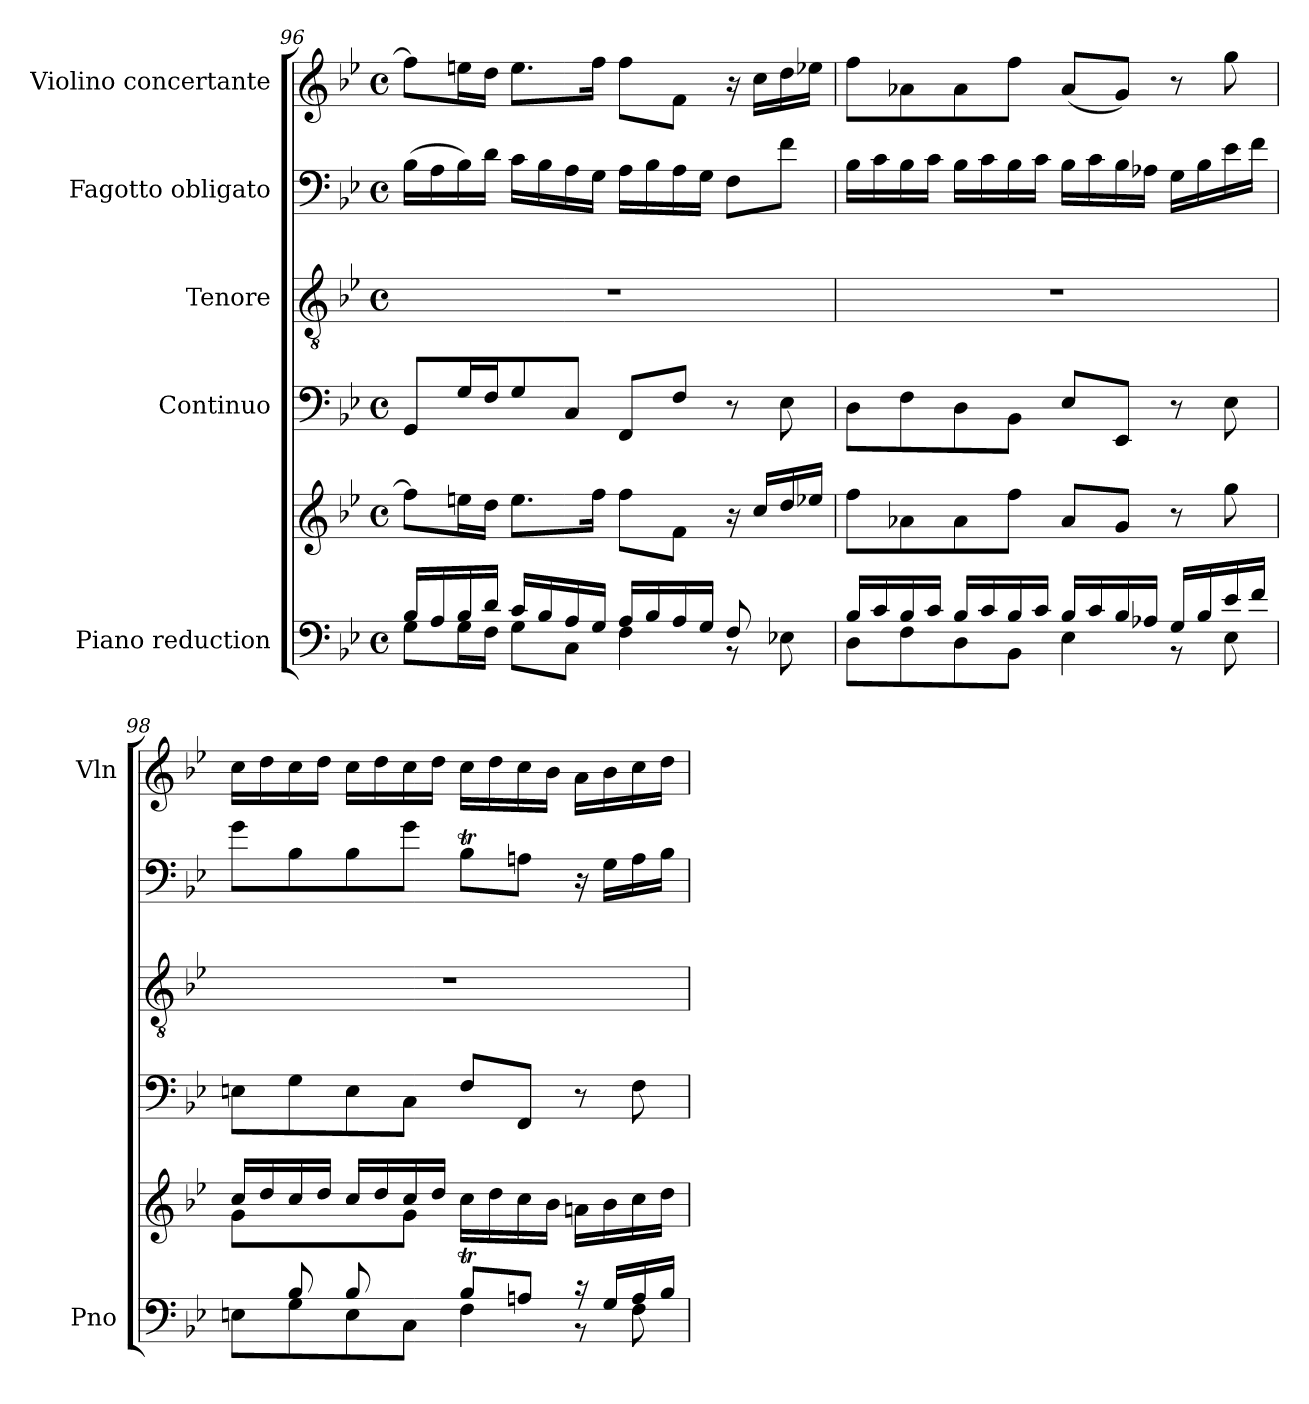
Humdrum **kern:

**kern	**kern	**kern	**kern	**kern	**kern
*part5	*part5	*part4	*part3	*part2	*part1
*staff6	*staff5	*staff4	*staff3	*staff2	*staff1
*I"Piano reduction	*	*I"Continuo	*I"Tenore	*I"Fagotto obligato	*I"Violino concertante
*I'Pno	*	*	*	*	*I'Vln
*clefF4	*clefG2	*clefF4	*clefGv2	*clefF4	*clefG2
*k[b-e-]	*k[b-e-]	*k[b-e-]	*k[b-e-]	*k[b-e-]	*k[b-e-]
*M4/4	*M4/4	*M4/4	*M4/4	*M4/4	*M4/4
*met(c)	*met(c)	*met(c)	*met(c)	*met(c)	*met(c)
=96	=96	=96	=96	=96	=96
*^	*^	*	*	*	*
16B-/LL	8G\L	8ff\L]	2..ryy	8GG/L	1r	(16B-\LL	8ff\L]
16A/	.	.	.	.	.	16A\	.
16B-/	16G\L	16een\L	.	16G/L	.	16B-\)	16een\L
16d/JJ	16F\JJ	16dd\JJ	.	16F/J	.	16d\JJ	16dd\JJ
16c/LL	8G\L	8.ee\L	.	8G/	.	16c\LL	8.ee\L
16B-/	.	.	.	.	.	16B-\	.
16A/	8C\J	.	.	8C/J	.	16A\	.
16G/JJ	.	16ff\Jk	.	.	.	16G\JJ	16ff\Jk
16A/LL	4F\	8ff\L	.	8FF/L	.	16A\LL	8ff\L
16B-/	.	.	.	.	.	16B-\	.
16A/	.	8f\J	.	8F/J	.	16A\	8f\J
16G/JJ	.	.	.	.	.	16G\JJ	.
8F/L	8r	16r	.	8r	.	8F\L	16r
.	.	16cc/LL	.	.	.	.	16cc\LL
8ryy	8E-X\	16dd/	8f\J	8E-\	.	8f\J	16dd\
.	.	16ee-X/JJ	.	.	.	.	16ee-X\JJ
*	*	*v	*v	*	*	*	*
!!LO:PB:g=z
=97	=97	=97	=97	=97	=97	=97
16B-/LL	8D\L	8ff\L	8D\L	1r	16B-\LL	8ff\L
16c/	.	.	.	.	16c\	.
16B-/	8F\	8a-X\	8F\	.	16B-\	8a-X\
16c/JJ	.	.	.	.	16c\JJ	.
16B-/LL	8D\	8a-\	8D\	.	16B-\LL	8a-\
16c/	.	.	.	.	16c\	.
16B-/	8BB-\J	8ff\J	8BB-\J	.	16B-\	8ff\J
16c/JJ	.	.	.	.	16c\JJ	.
16B-/LL	4E-\	8a-/L	8E-/L	.	16B-\LL	(8a-/L
16c/	.	.	.	.	16c\	.
16B-/	.	8g/J	8EE-/J	.	16B-\	8g/J)
16A-X/JJ	.	.	.	.	16A-X\JJ	.
16G/LL	8r	8r	8r	.	16G\LL	8r
16B-/	.	.	.	.	16B-\	.
16e-/	8E-\	8gg\	8E-\	.	16e-\	8gg\
16f/JJ	.	.	.	.	16f\JJ	.
=98	=98	=98	=98	=98	=98	=98
*	*	*^	*	*	*	*
8ryy	8En\L	16cc/LL	8g\L	8En\L	1r	8g\L	16cc\LL
.	.	16dd/	.	.	.	.	16dd\
8B-/	8G\	16cc/	4ryy	8G\	.	8B-\	16cc\
.	.	16dd/JJ	.	.	.	.	16dd\JJ
8B-/	8E\	16cc/LL	.	8E\	.	8B-\	16cc\LL
.	.	16dd/	.	.	.	.	16dd\
8ryy	8C\J	16cc/	8g\J	8C\J	.	8g\J	16cc\
.	.	16dd/JJ	.	.	.	.	16dd\JJ
8B-T/L	4F\	16cc\LL	2ryy	8F/L	.	8B-T\L	16cc\LL
.	.	16dd\	.	.	.	.	16dd\
8An/J	.	16cc\	.	8FF/J	.	8An\J	16cc\
.	.	16b-\JJ	.	.	.	.	16b-\JJ
16r	8r	16an\LL	.	8r	.	16r	16a\LL
16G/LL	.	16b-\	.	.	.	16G\LL	16b-\
16A/	8F\	16cc\	.	8F\	.	16A\	16cc\
16B-/JJ	.	16dd\JJ	.	.	.	16B-\JJ	16dd\JJ
*v	*v	*	*	*	*	*	*
*	*v	*v	*	*	*	*
=	=	=	=	=	=
*-	*-	*-	*-	*-	*-
